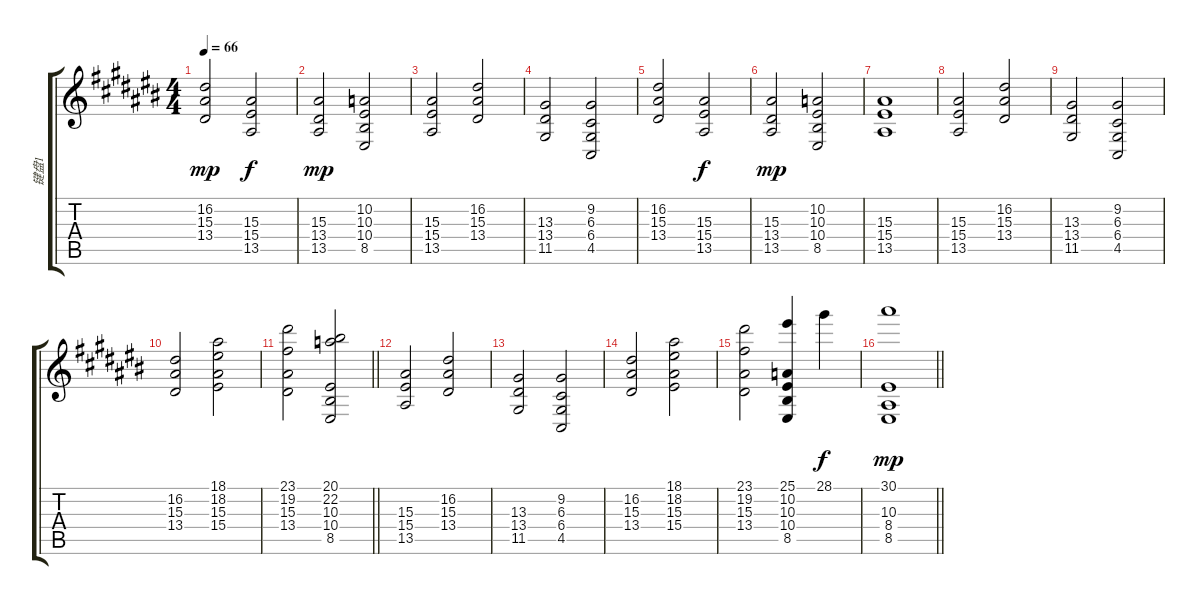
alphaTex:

\track ("键盘1" "键盘1") {instrument stringensemble2}
\staff {score tabs}
\tuning (E4 B3 G3 D3 A2 E2) {hide}
\ts (4 4)
\tempo 66
\clef g2
\ks c#
(16.2 15.3 13.4).2{dy mp} (15.3 15.4 13.5).2{dy f} |
(15.3 13.4 13.5).2{dy mp} (10.2 10.3 10.4 8.5).2 |
(15.3 15.4 13.5).2 (16.2 15.3 13.4).2 |
(13.3 13.4 11.5).2 (9.2 6.3 6.4 4.5).2 |
(16.2 15.3 13.4).2 (15.3 15.4 13.5).2{dy f} |
(15.3 13.4 13.5).2{dy mp} (10.2 10.3 10.4 8.5).2 |
(15.3 15.4 13.5).1 |
(15.3 15.4 13.5).2 (16.2 15.3 13.4).2 |
(13.3 13.4 11.5).2 (9.2 6.3 6.4 4.5).2 |
(16.2 15.3 13.4).2 (18.1 18.2 15.3 15.4).2 |
\barLineRight lightlight
(23.1 19.2 15.3 13.4).2 (20.1 22.2 10.3 10.4 8.5).2 |
(15.3 15.4 13.5).2 (16.2 15.3 13.4).2 |
(13.3 13.4 11.5).2 (9.2 6.3 6.4 4.5).2 |
(16.2 15.3 13.4).2 (18.1 18.2 15.3 15.4).2 |
(23.1 19.2 15.3 13.4).2 (25.1 10.2 10.3 10.4 8.5).4 28.1.4{dy f} |
\barLineRight lightlight
(30.1 10.3 8.4 8.5).1{dy mp}
